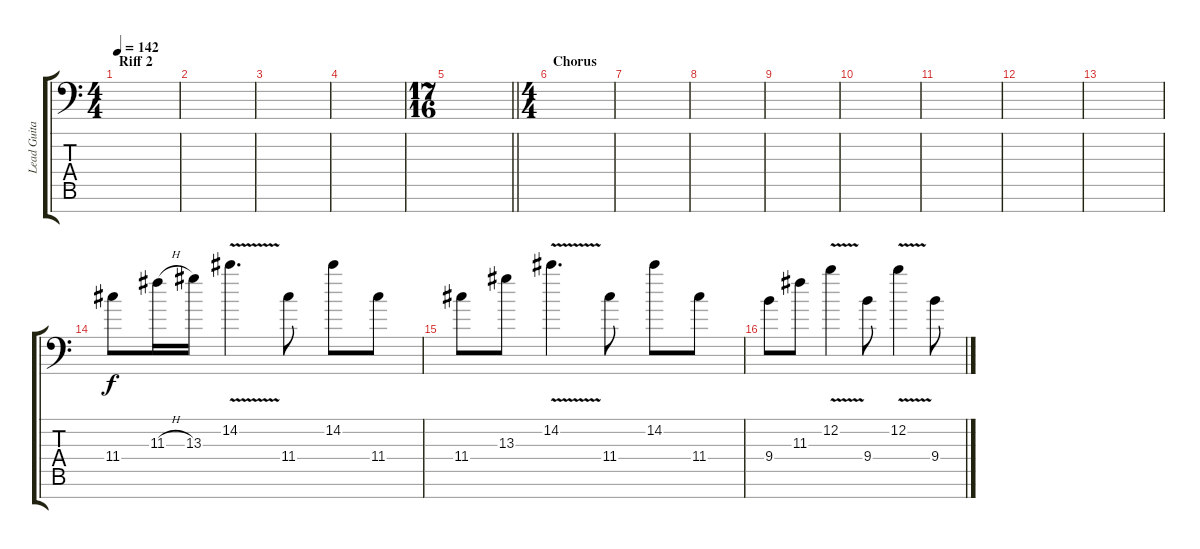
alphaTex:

\track ("Lead Guitar" "Lead Guita") {instrument distortionguitar}
\staff {score tabs}
\tuning (E4 B3 G3 D3 A2 E2 C-1) {hide}
\ts (4 4)
\section ("" "Riff 2")
\tempo 142
\clef f4
\ks c
|
|
|
|
\ts (17 16)
\barLineRight lightlight
|
\ts (4 4)
\section ("" "Chorus")
|
|
|
|
|
|
|
|
11.4.8 11.3{h}.16 13.3.16 14.2{v}.4{d} 11.4.8 14.2.8 11.4.8 |
11.4.8 13.3.8 14.2{v}.4{d} 11.4.8 14.2.8 11.4.8 |
9.4.8 11.3.8 12.2{v}.4 9.4.8 12.2{v}.4 9.4.8
